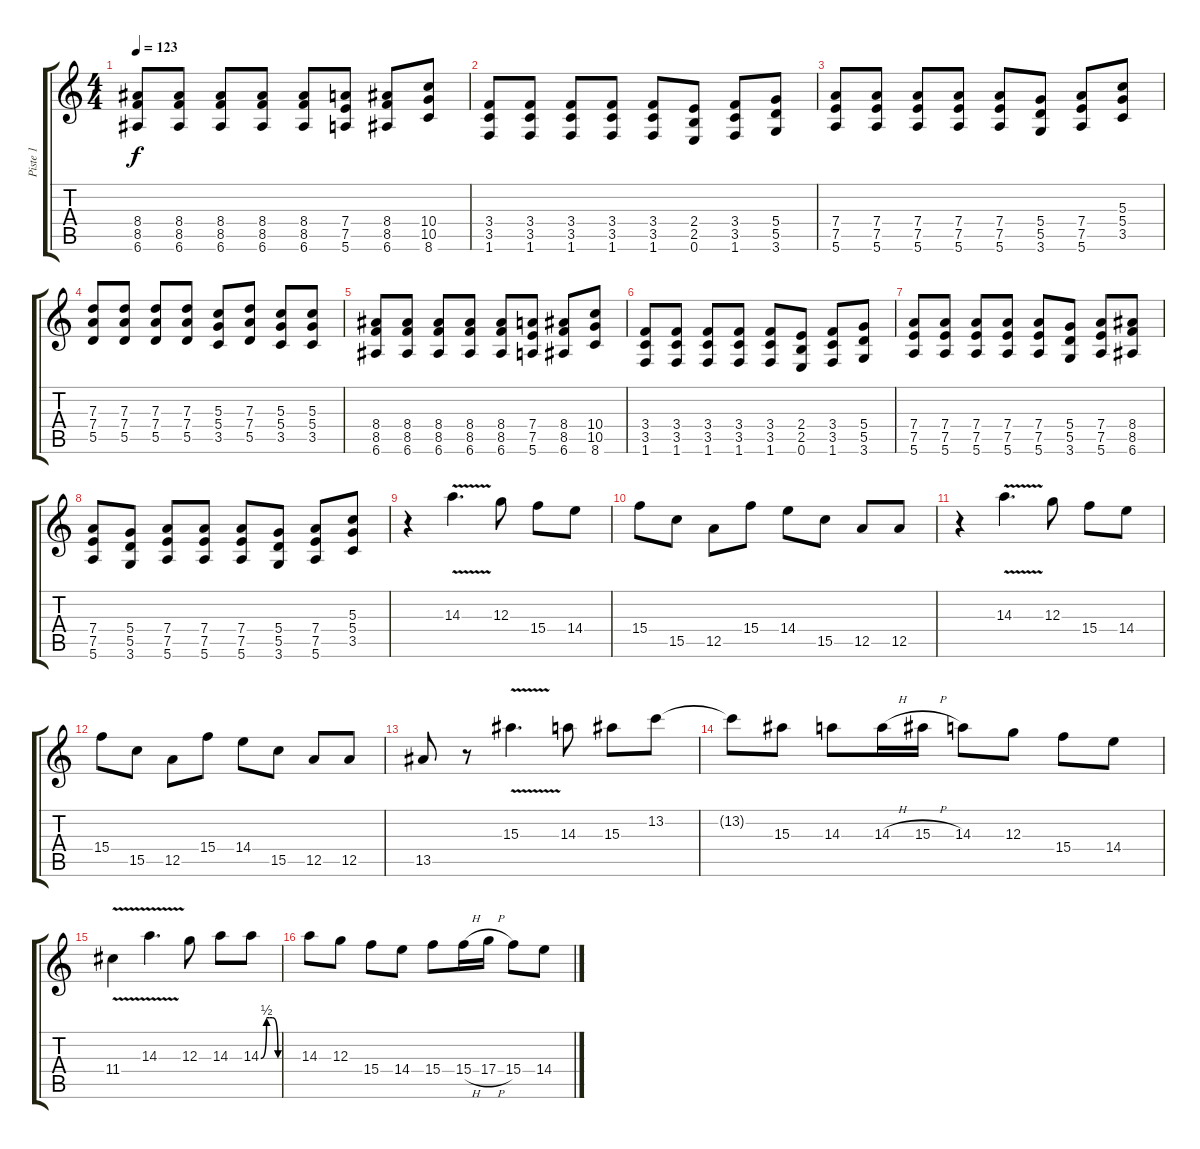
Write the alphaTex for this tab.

\track ("Piste 1" "Piste 1") {instrument distortionguitar}
\staff {score tabs}
\tuning (E4 B3 G3 D3 A2 E2) {hide}
\ts (4 4)
\tempo 123
\clef g2
\ks c
(8.4 8.5 6.6).8{dy f} (8.4 8.5 6.6).8 (8.4 8.5 6.6).8 (8.4 8.5 6.6).8 (8.4 8.5 6.6).8 (7.4 7.5 5.6).8 (8.4 8.5 6.6).8 (10.4 10.5 8.6).8 |
(3.4 3.5 1.6).8 (3.4 3.5 1.6).8 (3.4 3.5 1.6).8 (3.4 3.5 1.6).8 (3.4 3.5 1.6).8 (2.4 2.5 0.6).8 (3.4 3.5 1.6).8 (5.4 5.5 3.6).8 |
(7.4 7.5 5.6).8 (7.4 7.5 5.6).8 (7.4 7.5 5.6).8 (7.4 7.5 5.6).8 (7.4 7.5 5.6).8 (5.4 5.5 3.6).8 (7.4 7.5 5.6).8 (5.3 5.4 3.5).8 |
(7.3 7.4 5.5).8 (7.3 7.4 5.5).8 (7.3 7.4 5.5).8 (7.3 7.4 5.5).8 (5.3 5.4 3.5).8 (7.3 7.4 5.5).8 (5.3 5.4 3.5).8 (5.3 5.4 3.5).8 |
(8.4 8.5 6.6).8 (8.4 8.5 6.6).8 (8.4 8.5 6.6).8 (8.4 8.5 6.6).8 (8.4 8.5 6.6).8 (7.4 7.5 5.6).8 (8.4 8.5 6.6).8 (10.4 10.5 8.6).8 |
(3.4 3.5 1.6).8 (3.4 3.5 1.6).8 (3.4 3.5 1.6).8 (3.4 3.5 1.6).8 (3.4 3.5 1.6).8 (2.4 2.5 0.6).8 (3.4 3.5 1.6).8 (5.4 5.5 3.6).8 |
(7.4 7.5 5.6).8 (7.4 7.5 5.6).8 (7.4 7.5 5.6).8 (7.4 7.5 5.6).8 (7.4 7.5 5.6).8 (5.4 5.5 3.6).8 (7.4 7.5 5.6).8 (8.4 8.5 6.6).8 |
(7.4 7.5 5.6).8 (5.4 5.5 3.6).8 (7.4 7.5 5.6).8 (7.4 7.5 5.6).8 (7.4 7.5 5.6).8 (5.4 5.5 3.6).8 (7.4 7.5 5.6).8 (5.3 5.4 3.5).8 |
r.4 14.3{v}.4{d} 12.3.8 15.4.8 14.4.8 |
15.4.8 15.5.8 12.5.8 15.4.8 14.4.8 15.5.8 12.5.8 12.5.8 |
r.4 14.3{v}.4{d} 12.3.8 15.4.8 14.4.8 |
15.4.8 15.5.8 12.5.8 15.4.8 14.4.8 15.5.8 12.5.8 12.5.8 |
13.5.8 r.8 15.3{v}.4{d} 14.3.8 15.3.8 13.2.8 |
13.2{t}.8 15.3.8 14.3.8 14.3{h}.16 15.3{h}.16 14.3.8 12.3.8 15.4.8 14.4.8 |
11.4{v}.4 14.3{v}.4{d} 12.3.8 14.3.8 14.3{be (custom 0 0 20 2 30 2 40 2 60 0)}.8 |
14.3.8 12.3.8 15.4.8 14.4.8 15.4.8 15.4{h}.16 17.4{h}.16 15.4.8 14.4.8
